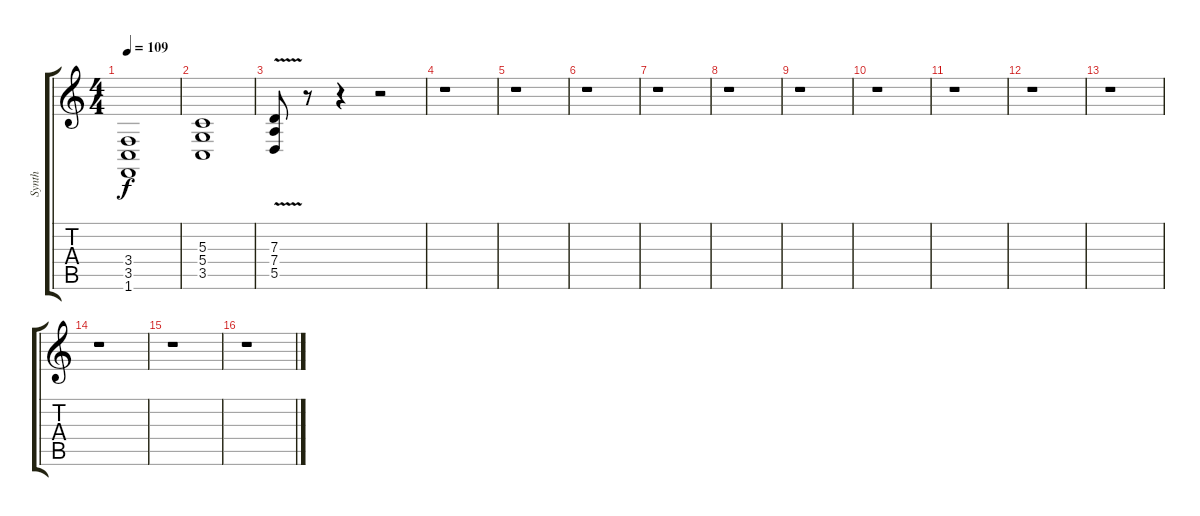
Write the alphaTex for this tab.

\track ("Synth" "Synth") {instrument choiraahs}
\staff {score tabs}
\tuning (E4 B3 G3 D3 A2 E2) {hide}
\ts (4 4)
\tempo 109
\clef g2
\ks c
(3.4 3.5 1.6).1{dy f} |
(5.3 5.4 3.5).1 |
(7.3{v} 7.4 5.5).8 r.8 r.4 r.2 |
r.1 |
r.1 |
r.1 |
r.1 |
r.1 |
r.1 |
r.1 |
r.1 |
r.1 |
r.1 |
r.1 |
r.1 |
r.1
